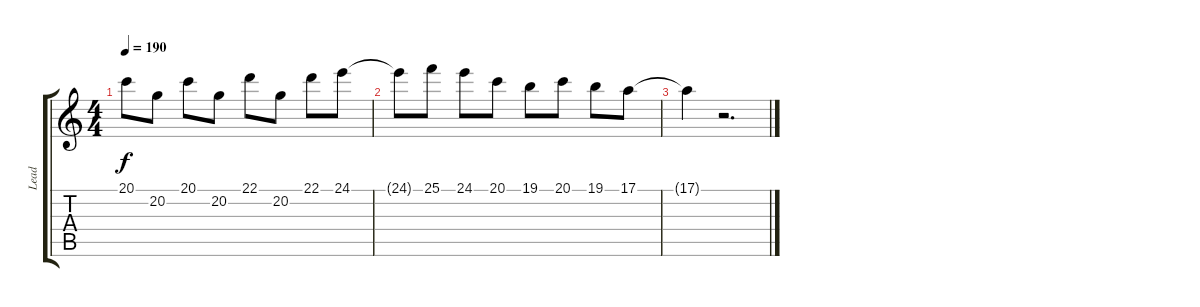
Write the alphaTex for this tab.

\track ("Lead" "Lead") {instrument lead2sawtooth}
\staff {score tabs}
\tuning (E4 B3 G3 D3 A2 E2) {hide}
\ts (4 4)
\tempo 190
\clef g2
\ks c
20.1{t}.8{dy f} 20.2.8 20.1.8 20.2.8 22.1.8 20.2.8 22.1.8 24.1.8 |
24.1{t}.8 25.1.8 24.1.8 20.1.8 19.1.8 20.1.8 19.1.8 17.1.8 |
17.1{t}.4 r.2{d}
